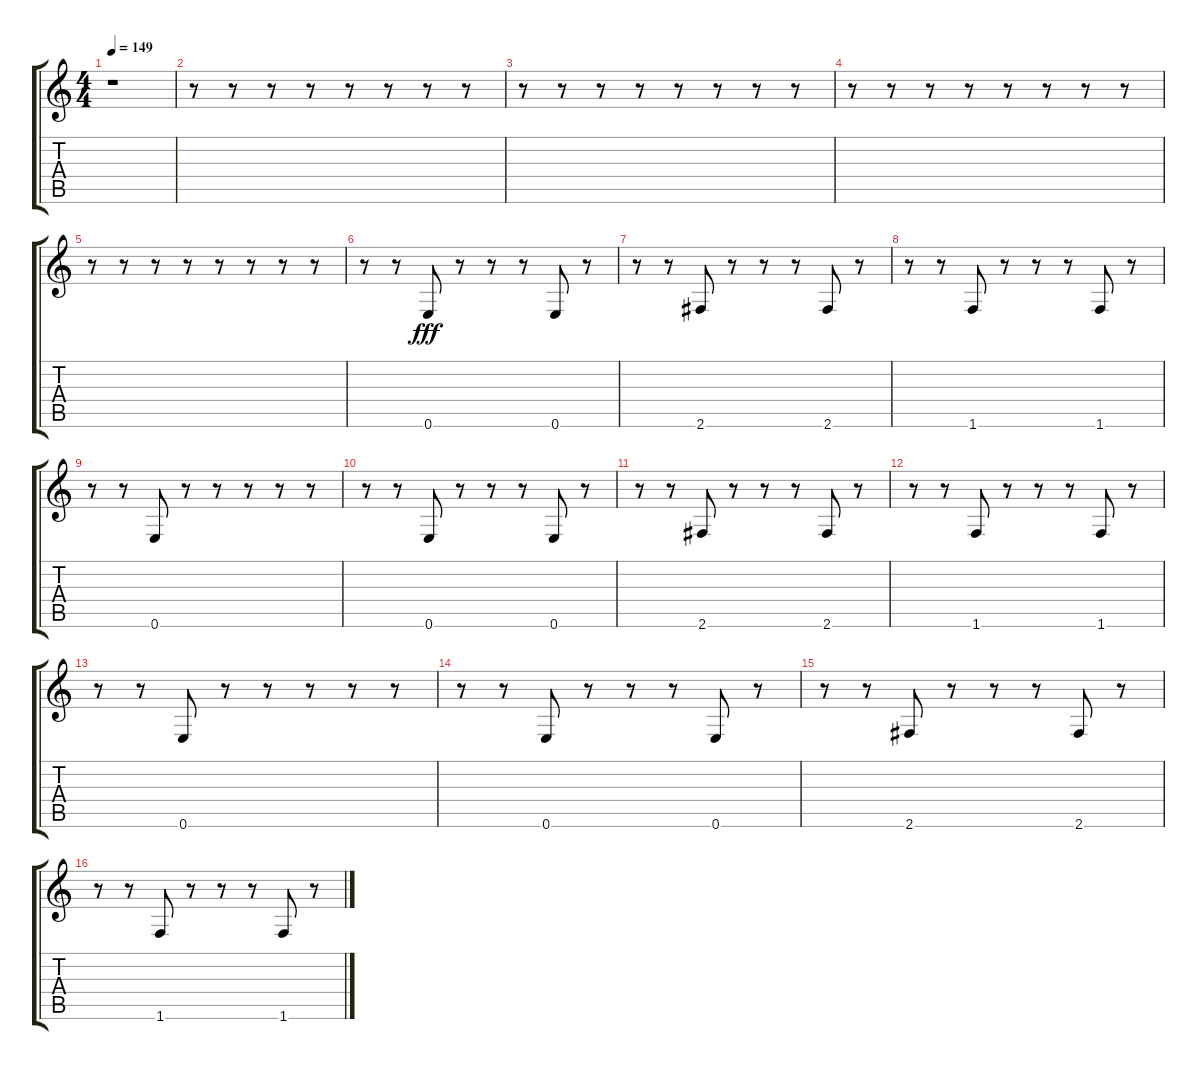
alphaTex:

\track "" {instrument synthbass2}
\staff {score tabs}
\tuning (E4 B3 G3 D3 A2 E2) {hide}
\ts (4 4)
\tempo 149
\clef g2
\ks c
r.1{dy fff instrument synthbass2} |
r.8 r.8 r.8 r.8 r.8 r.8 r.8 r.8 |
r.8 r.8 r.8 r.8 r.8 r.8 r.8 r.8 |
r.8 r.8 r.8 r.8 r.8 r.8 r.8 r.8 |
r.8 r.8 r.8 r.8 r.8 r.8 r.8 r.8 |
r.8 r.8 0.6.8 r.8 r.8 r.8 0.6.8 r.8 |
r.8 r.8 2.6.8 r.8 r.8 r.8 2.6.8 r.8 |
r.8 r.8 1.6.8 r.8 r.8 r.8 1.6.8 r.8 |
r.8 r.8 0.6.8 r.8 r.8 r.8 r.8 r.8 |
r.8 r.8 0.6.8 r.8 r.8 r.8 0.6.8 r.8 |
r.8 r.8 2.6.8 r.8 r.8 r.8 2.6.8 r.8 |
r.8 r.8 1.6.8 r.8 r.8 r.8 1.6.8 r.8 |
r.8 r.8 0.6.8 r.8 r.8 r.8 r.8 r.8 |
r.8 r.8 0.6.8 r.8 r.8 r.8 0.6.8 r.8 |
r.8 r.8 2.6.8 r.8 r.8 r.8 2.6.8 r.8 |
r.8 r.8 1.6.8 r.8 r.8 r.8 1.6.8 r.8
